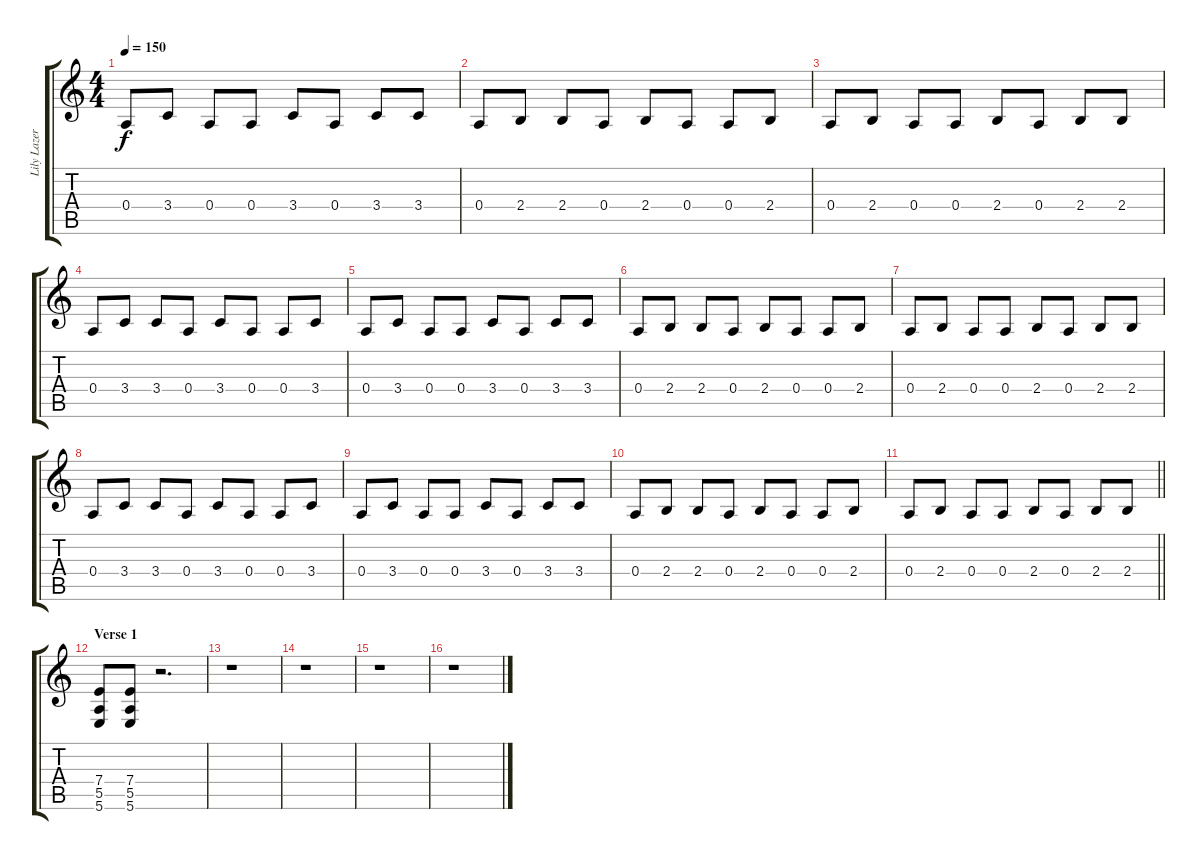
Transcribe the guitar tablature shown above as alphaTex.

\track ("Lily Lazer (Guitar)" "Lily Lazer") {instrument distortionguitar}
\staff {score tabs}
\tuning (B3 Gb3 D3 A2 E2 B1) {hide}
\ts (4 4)
\tempo 150
\clef g2
\ks c
0.4.8{dy f} 3.4.8 0.4.8 0.4.8 3.4.8 0.4.8 3.4.8 3.4.8 |
0.4.8 2.4.8 2.4.8 0.4.8 2.4.8 0.4.8 0.4.8 2.4.8 |
0.4.8 2.4.8 0.4.8 0.4.8 2.4.8 0.4.8 2.4.8 2.4.8 |
0.4.8 3.4.8 3.4.8 0.4.8 3.4.8 0.4.8 0.4.8 3.4.8 |
0.4.8 3.4.8 0.4.8 0.4.8 3.4.8 0.4.8 3.4.8 3.4.8 |
0.4.8 2.4.8 2.4.8 0.4.8 2.4.8 0.4.8 0.4.8 2.4.8 |
0.4.8 2.4.8 0.4.8 0.4.8 2.4.8 0.4.8 2.4.8 2.4.8 |
0.4.8 3.4.8 3.4.8 0.4.8 3.4.8 0.4.8 0.4.8 3.4.8 |
0.4.8 3.4.8 0.4.8 0.4.8 3.4.8 0.4.8 3.4.8 3.4.8 |
0.4.8 2.4.8 2.4.8 0.4.8 2.4.8 0.4.8 0.4.8 2.4.8 |
\barLineRight lightlight
0.4.8 2.4.8 0.4.8 0.4.8 2.4.8 0.4.8 2.4.8 2.4.8 |
\section ("" "Verse 1")
(7.4 5.5 5.6).8 (7.4 5.5 5.6).8 r.2{d} |
r.1 |
r.1 |
r.1 |
r.1
